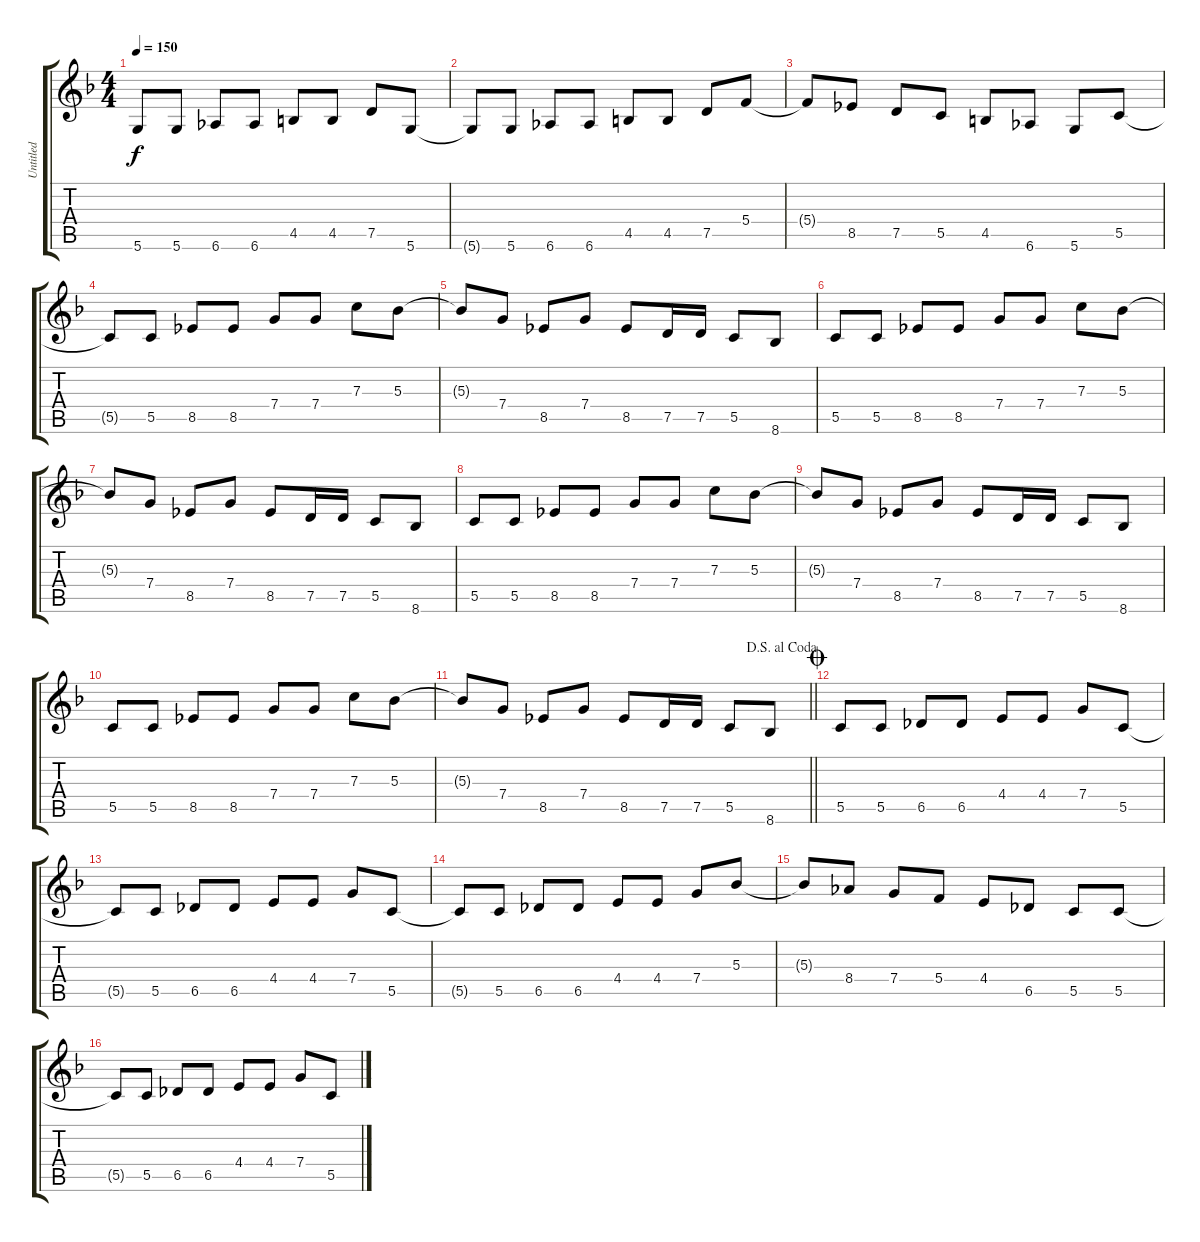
\track ("Untitled" "Untitled") {instrument distortionguitar}
\staff {score tabs}
\tuning (D4 A3 F3 C3 G2 D2) {hide}
\ts (4 4)
\tempo 150
\clef g2
\ks f
5.6{t}.8{dy f} 5.6.8 6.6.8 6.6.8 4.5.8 4.5.8 7.5.8 5.6.8 |
5.6{t}.8 5.6.8 6.6.8 6.6.8 4.5.8 4.5.8 7.5.8 5.4.8 |
5.4{t}.8 8.5.8 7.5.8 5.5.8 4.5.8 6.6.8 5.6.8 5.5.8 |
5.5{t}.8 5.5.8 8.5.8 8.5.8 7.4.8 7.4.8 7.3.8 5.3.8 |
5.3{t}.8 7.4.8 8.5.8 7.4.8 8.5.8 7.5.16 7.5.16 5.5.8 8.6.8 |
5.5.8 5.5.8 8.5.8 8.5.8 7.4.8 7.4.8 7.3.8 5.3.8 |
5.3{t}.8 7.4.8 8.5.8 7.4.8 8.5.8 7.5.16 7.5.16 5.5.8 8.6.8 |
5.5.8 5.5.8 8.5.8 8.5.8 7.4.8 7.4.8 7.3.8 5.3.8 |
5.3{t}.8 7.4.8 8.5.8 7.4.8 8.5.8 7.5.16 7.5.16 5.5.8 8.6.8 |
5.5.8 5.5.8 8.5.8 8.5.8 7.4.8 7.4.8 7.3.8 5.3.8 |
\jump dalsegnoalcoda
\barLineRight lightlight
5.3{t}.8 7.4.8 8.5.8 7.4.8 8.5.8 7.5.16 7.5.16 5.5.8 8.6.8 |
\jump coda
5.5.8 5.5.8 6.5.8 6.5.8 4.4.8 4.4.8 7.4.8 5.5.8 |
5.5{t}.8 5.5.8 6.5.8 6.5.8 4.4.8 4.4.8 7.4.8 5.5.8 |
5.5{t}.8 5.5.8 6.5.8 6.5.8 4.4.8 4.4.8 7.4.8 5.3.8 |
5.3{t}.8 8.4.8 7.4.8 5.4.8 4.4.8 6.5.8 5.5.8 5.5.8 |
5.5{t}.8 5.5.8 6.5.8 6.5.8 4.4.8 4.4.8 7.4.8 5.5.8
